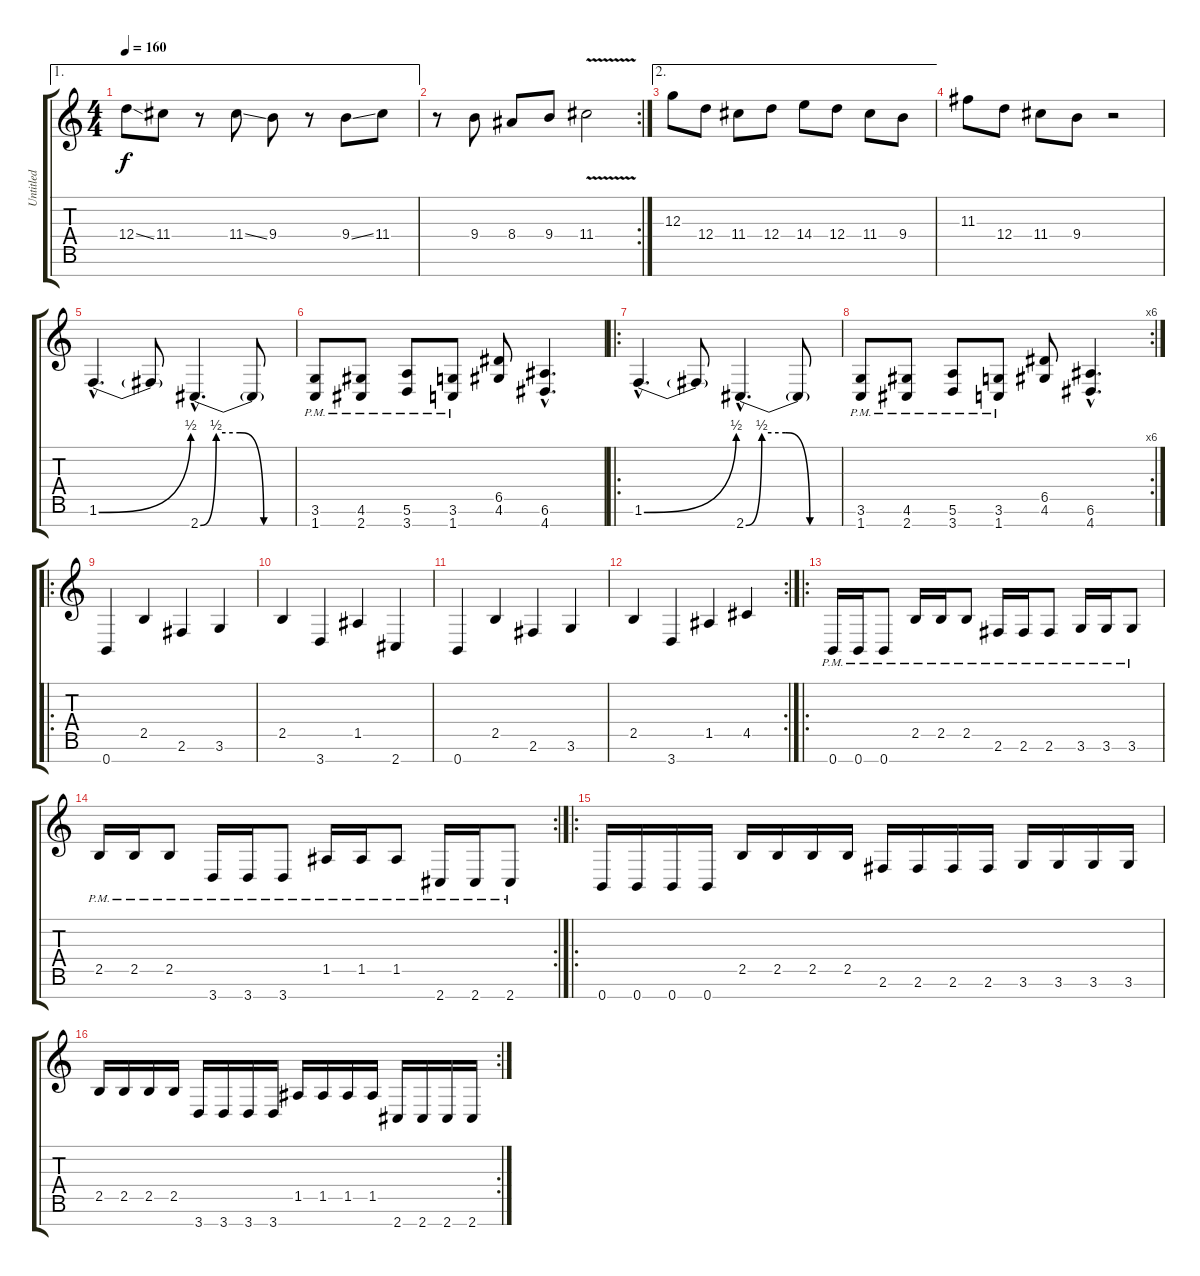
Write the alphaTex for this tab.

\track ("Untitled" "Untitled") {instrument distortionguitar}
\staff {score tabs}
\tuning (E4 B3 G3 D3 A2 E2 B1) {hide}
\ae 1
\ts (4 4)
\tempo 160
\clef g2
\ks c
12.4{ss}.8{dy f} 11.4.8 r.8 11.4{ss}.8 9.4.8 r.8 9.4{ss}.8 11.4.8 |
\rc 2
r.8 9.4.8 8.4.8 9.4.8 11.4{v}.2 |
\ae 2
12.3.8 12.4.8 11.4.8 12.4.8 14.4.8 12.4.8 11.4.8 9.4.8 |
11.3.8 12.4.8 11.4.8 9.4.8 r.2 |
1.6{be (bend 0 0 60 2) hac}.4{d} 1.6{t}.8 2.7{be (custom 0 0 10 2 25 2 40 0 60 0) hac}.4{d} 2.7{t}.8 |
(3.6{pm} 1.7{pm}).8 (4.6{pm} 2.7{pm}).8 (5.6{pm} 3.7{pm}).8 (3.6{pm} 1.7{pm}).8 (6.5 4.6).8 (6.6{hac} 4.7{hac}).4{d} |
\ro
1.6{be (bend 0 0 60 2) hac}.4{d} 1.6{t}.8 2.7{be (custom 0 0 10 2 25 2 40 0 60 0) hac}.4{d} 2.7{t}.8 |
\rc 6
(3.6{pm} 1.7{pm}).8 (4.6{pm} 2.7{pm}).8 (5.6{pm} 3.7{pm}).8 (3.6{pm} 1.7{pm}).8 (6.5 4.6).8 (6.6{hac} 4.7{hac}).4{d} |
\ro
0.7.4 2.5.4 2.6.4 3.6.4 |
2.5.4 3.7.4 1.5.4 2.7.4 |
0.7.4 2.5.4 2.6.4 3.6.4 |
\rc 2
2.5.4 3.7.4 1.5.4 4.5.4 |
\ro
0.7{pm}.16 0.7{pm}.16 0.7{pm}.8 2.5{pm}.16 2.5{pm}.16 2.5{pm}.8 2.6{pm}.16 2.6{pm}.16 2.6{pm}.8 3.6{pm}.16 3.6{pm}.16 3.6{pm}.8 |
\rc 2
2.5{pm}.16 2.5{pm}.16 2.5{pm}.8 3.7{pm}.16 3.7{pm}.16 3.7{pm}.8 1.5{pm}.16 1.5{pm}.16 1.5{pm}.8 2.7{pm}.16 2.7{pm}.16 2.7{pm}.8 |
\ro
0.7.16 0.7.16 0.7.16 0.7.16 2.5.16 2.5.16 2.5.16 2.5.16 2.6.16 2.6.16 2.6.16 2.6.16 3.6.16 3.6.16 3.6.16 3.6.16 |
\rc 2
2.5.16 2.5.16 2.5.16 2.5.16 3.7.16 3.7.16 3.7.16 3.7.16 1.5.16 1.5.16 1.5.16 1.5.16 2.7.16 2.7.16 2.7.16 2.7.16
